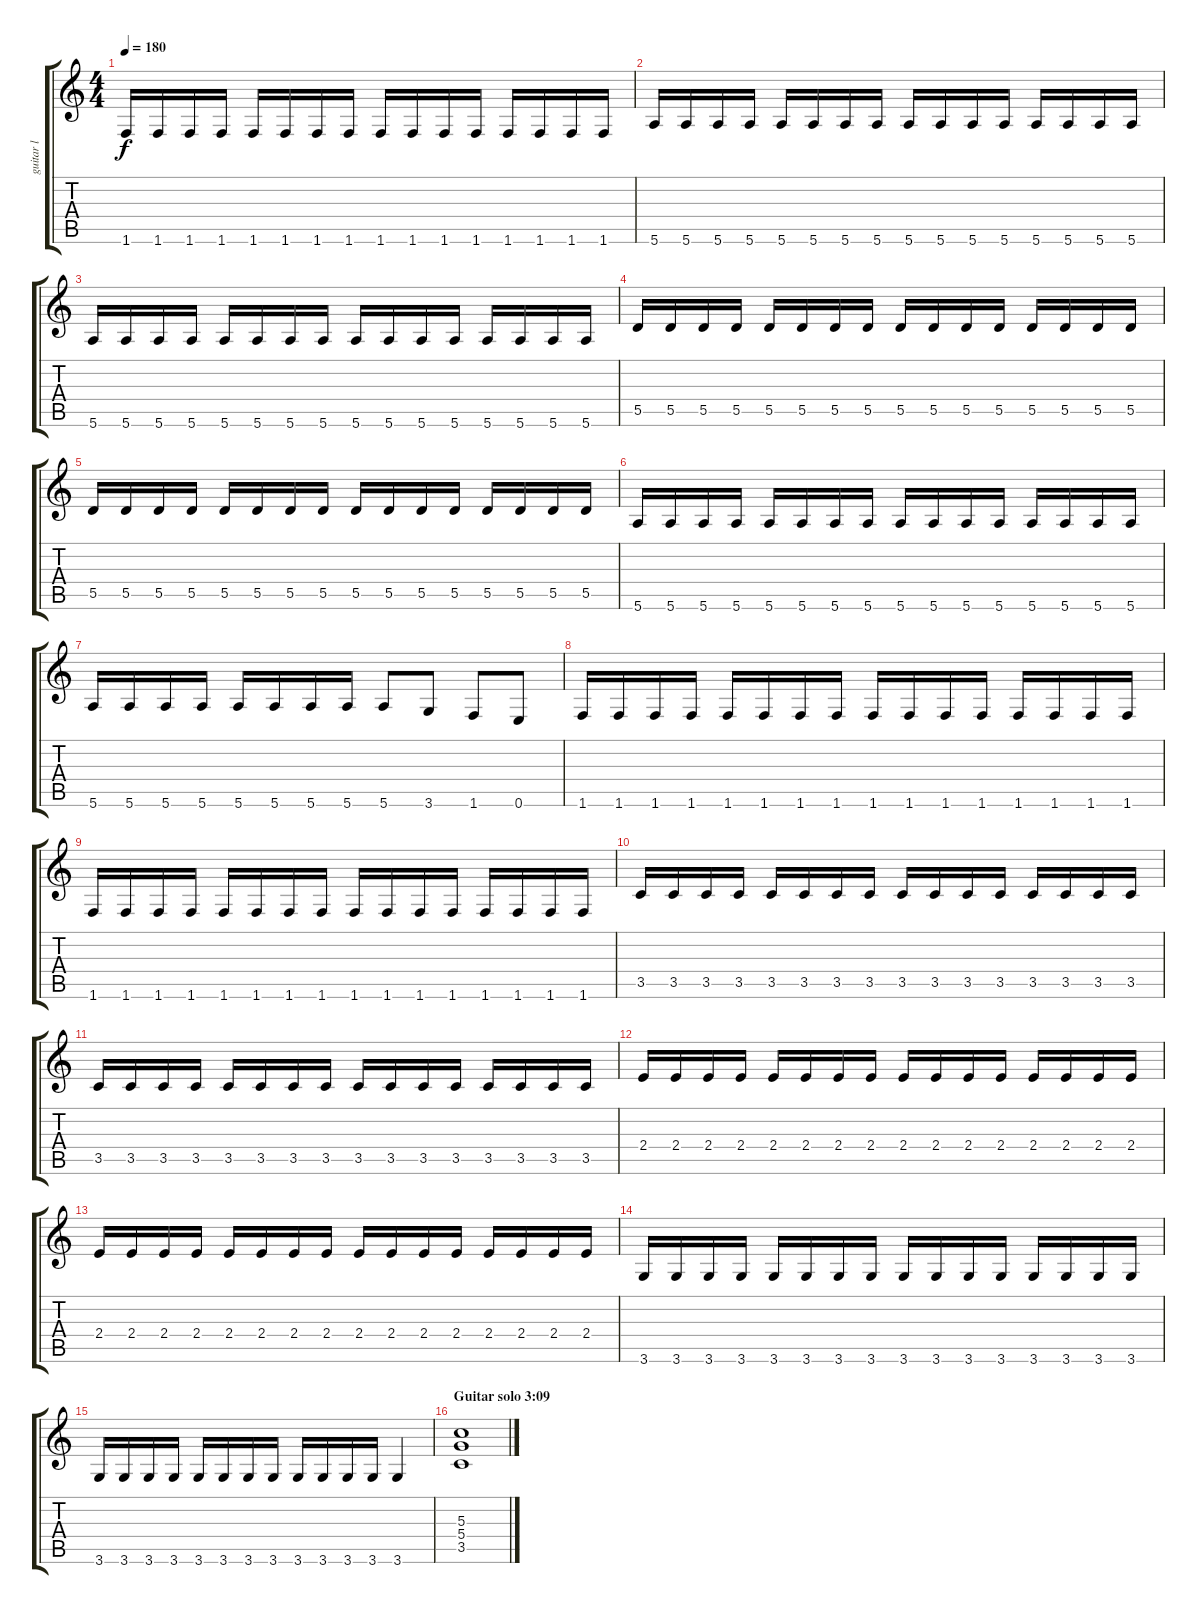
\track ("guitar l" "guitar l") {instrument overdrivenguitar}
\staff {score tabs}
\tuning (E4 B3 G3 D3 A2 E2) {hide}
\ts (4 4)
\tempo 180
\clef g2
\ks c
1.6.16{dy f} 1.6.16 1.6.16 1.6.16 1.6.16 1.6.16 1.6.16 1.6.16 1.6.16 1.6.16 1.6.16 1.6.16 1.6.16 1.6.16 1.6.16 1.6.16 |
5.6.16 5.6.16 5.6.16 5.6.16 5.6.16 5.6.16 5.6.16 5.6.16 5.6.16 5.6.16 5.6.16 5.6.16 5.6.16 5.6.16 5.6.16 5.6.16 |
5.6.16 5.6.16 5.6.16 5.6.16 5.6.16 5.6.16 5.6.16 5.6.16 5.6.16 5.6.16 5.6.16 5.6.16 5.6.16 5.6.16 5.6.16 5.6.16 |
5.5.16 5.5.16 5.5.16 5.5.16 5.5.16 5.5.16 5.5.16 5.5.16 5.5.16 5.5.16 5.5.16 5.5.16 5.5.16 5.5.16 5.5.16 5.5.16 |
5.5.16 5.5.16 5.5.16 5.5.16 5.5.16 5.5.16 5.5.16 5.5.16 5.5.16 5.5.16 5.5.16 5.5.16 5.5.16 5.5.16 5.5.16 5.5.16 |
5.6.16 5.6.16 5.6.16 5.6.16 5.6.16 5.6.16 5.6.16 5.6.16 5.6.16 5.6.16 5.6.16 5.6.16 5.6.16 5.6.16 5.6.16 5.6.16 |
5.6.16 5.6.16 5.6.16 5.6.16 5.6.16 5.6.16 5.6.16 5.6.16 5.6.8 3.6.8 1.6.8 0.6.8 |
1.6.16{volume 12} 1.6.16 1.6.16 1.6.16 1.6.16 1.6.16 1.6.16 1.6.16 1.6.16 1.6.16 1.6.16 1.6.16 1.6.16 1.6.16 1.6.16 1.6.16 |
1.6.16 1.6.16 1.6.16 1.6.16 1.6.16 1.6.16 1.6.16 1.6.16 1.6.16 1.6.16 1.6.16 1.6.16 1.6.16 1.6.16 1.6.16 1.6.16 |
3.5.16 3.5.16 3.5.16 3.5.16 3.5.16 3.5.16 3.5.16 3.5.16 3.5.16 3.5.16 3.5.16 3.5.16 3.5.16 3.5.16 3.5.16 3.5.16 |
3.5.16 3.5.16 3.5.16 3.5.16 3.5.16 3.5.16 3.5.16 3.5.16 3.5.16 3.5.16 3.5.16 3.5.16 3.5.16 3.5.16 3.5.16 3.5.16 |
2.4.16 2.4.16 2.4.16 2.4.16 2.4.16 2.4.16 2.4.16 2.4.16 2.4.16 2.4.16 2.4.16 2.4.16 2.4.16 2.4.16 2.4.16 2.4.16 |
2.4.16 2.4.16 2.4.16 2.4.16 2.4.16 2.4.16 2.4.16 2.4.16 2.4.16 2.4.16 2.4.16 2.4.16 2.4.16 2.4.16 2.4.16 2.4.16 |
3.6.16 3.6.16 3.6.16 3.6.16 3.6.16 3.6.16 3.6.16 3.6.16 3.6.16 3.6.16 3.6.16 3.6.16 3.6.16 3.6.16 3.6.16 3.6.16 |
3.6.16 3.6.16 3.6.16 3.6.16 3.6.16 3.6.16 3.6.16 3.6.16 3.6.16 3.6.16 3.6.16 3.6.16 3.6.4 |
\section ("" "Guitar solo 3:09")
(5.3 5.4 3.5).1{volume 11}
